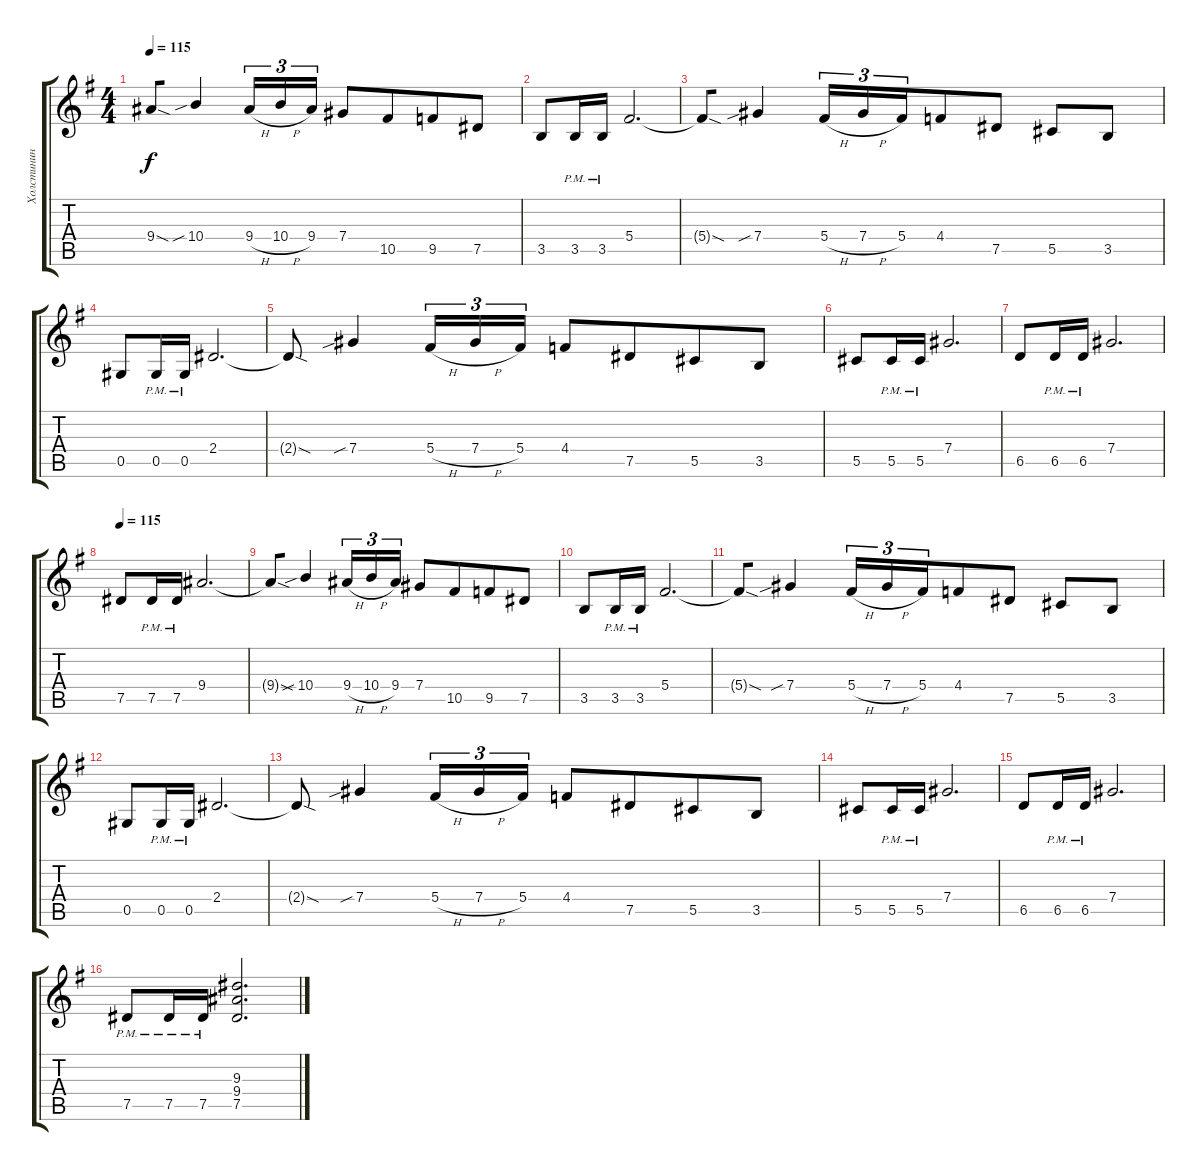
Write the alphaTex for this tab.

\track ("Холстинин" "Холстинин") {instrument distortionguitar}
\staff {score tabs}
\tuning (Eb4 Bb3 Gb3 Db3 Ab2 Eb2) {hide}
\ts (4 4)
\tempo 115
\clef g2
\ks g
9.4{sod t}.8{dy f beam merge} 10.4{sib}.4 9.4{h}.16{tu (3 2)} 10.4{h}.16{tu (3 2) beam merge} 9.4.16{tu (3 2)} 7.4.8 10.5.8{beam merge} 9.5.8 7.5.8 |
3.5.8 3.5{pm}.16 3.5{pm}.16{beam merge} 5.4.2{d} |
5.4{sod t}.8{beam merge} 7.4{sib}.4 5.4{h}.16{tu (3 2)} 7.4{h}.16{tu (3 2) beam merge} 5.4.16{tu (3 2) beam merge} 4.4.8 7.5.8 5.5.8{beam merge} 3.5.8 |
0.5.8 0.5{pm}.16 0.5{pm}.16 2.4.2{d} |
2.4{sod t}.8 7.4{sib}.4 5.4{h}.16{tu (3 2)} 7.4{h}.16{tu (3 2)} 5.4.16{tu (3 2)} 4.4.8 7.5.8{beam merge} 5.5.8 3.5.8 |
5.5.8 5.5{pm}.16 5.5{pm}.16 7.4.2{d} |
6.5.8{beam merge} 6.5{pm}.16{beam merge} 6.5{pm}.16{beam merge} 7.4.2{d} |
\tempo 115
7.5.8 7.5{pm}.16 7.5{pm}.16 9.4.2{d} |
9.4{sod t}.8{beam merge} 10.4{sib}.4 9.4{h}.16{tu (3 2)} 10.4{h}.16{tu (3 2) beam merge} 9.4.16{tu (3 2)} 7.4.8 10.5.8{beam merge} 9.5.8 7.5.8 |
3.5.8 3.5{pm}.16 3.5{pm}.16{beam merge} 5.4.2{d} |
5.4{sod t}.8{beam merge} 7.4{sib}.4 5.4{h}.16{tu (3 2)} 7.4{h}.16{tu (3 2) beam merge} 5.4.16{tu (3 2) beam merge} 4.4.8 7.5.8 5.5.8{beam merge} 3.5.8 |
0.5.8 0.5{pm}.16 0.5{pm}.16 2.4.2{d} |
2.4{sod t}.8 7.4{sib}.4 5.4{h}.16{tu (3 2)} 7.4{h}.16{tu (3 2)} 5.4.16{tu (3 2)} 4.4.8 7.5.8{beam merge} 5.5.8 3.5.8 |
5.5.8 5.5{pm}.16 5.5{pm}.16 7.4.2{d} |
6.5.8{beam merge} 6.5{pm}.16{beam merge} 6.5{pm}.16{beam merge} 7.4.2{d} |
7.5{pm}.8 7.5{pm}.16 7.5{pm}.16 (9.3 9.4 7.5).2{d}
